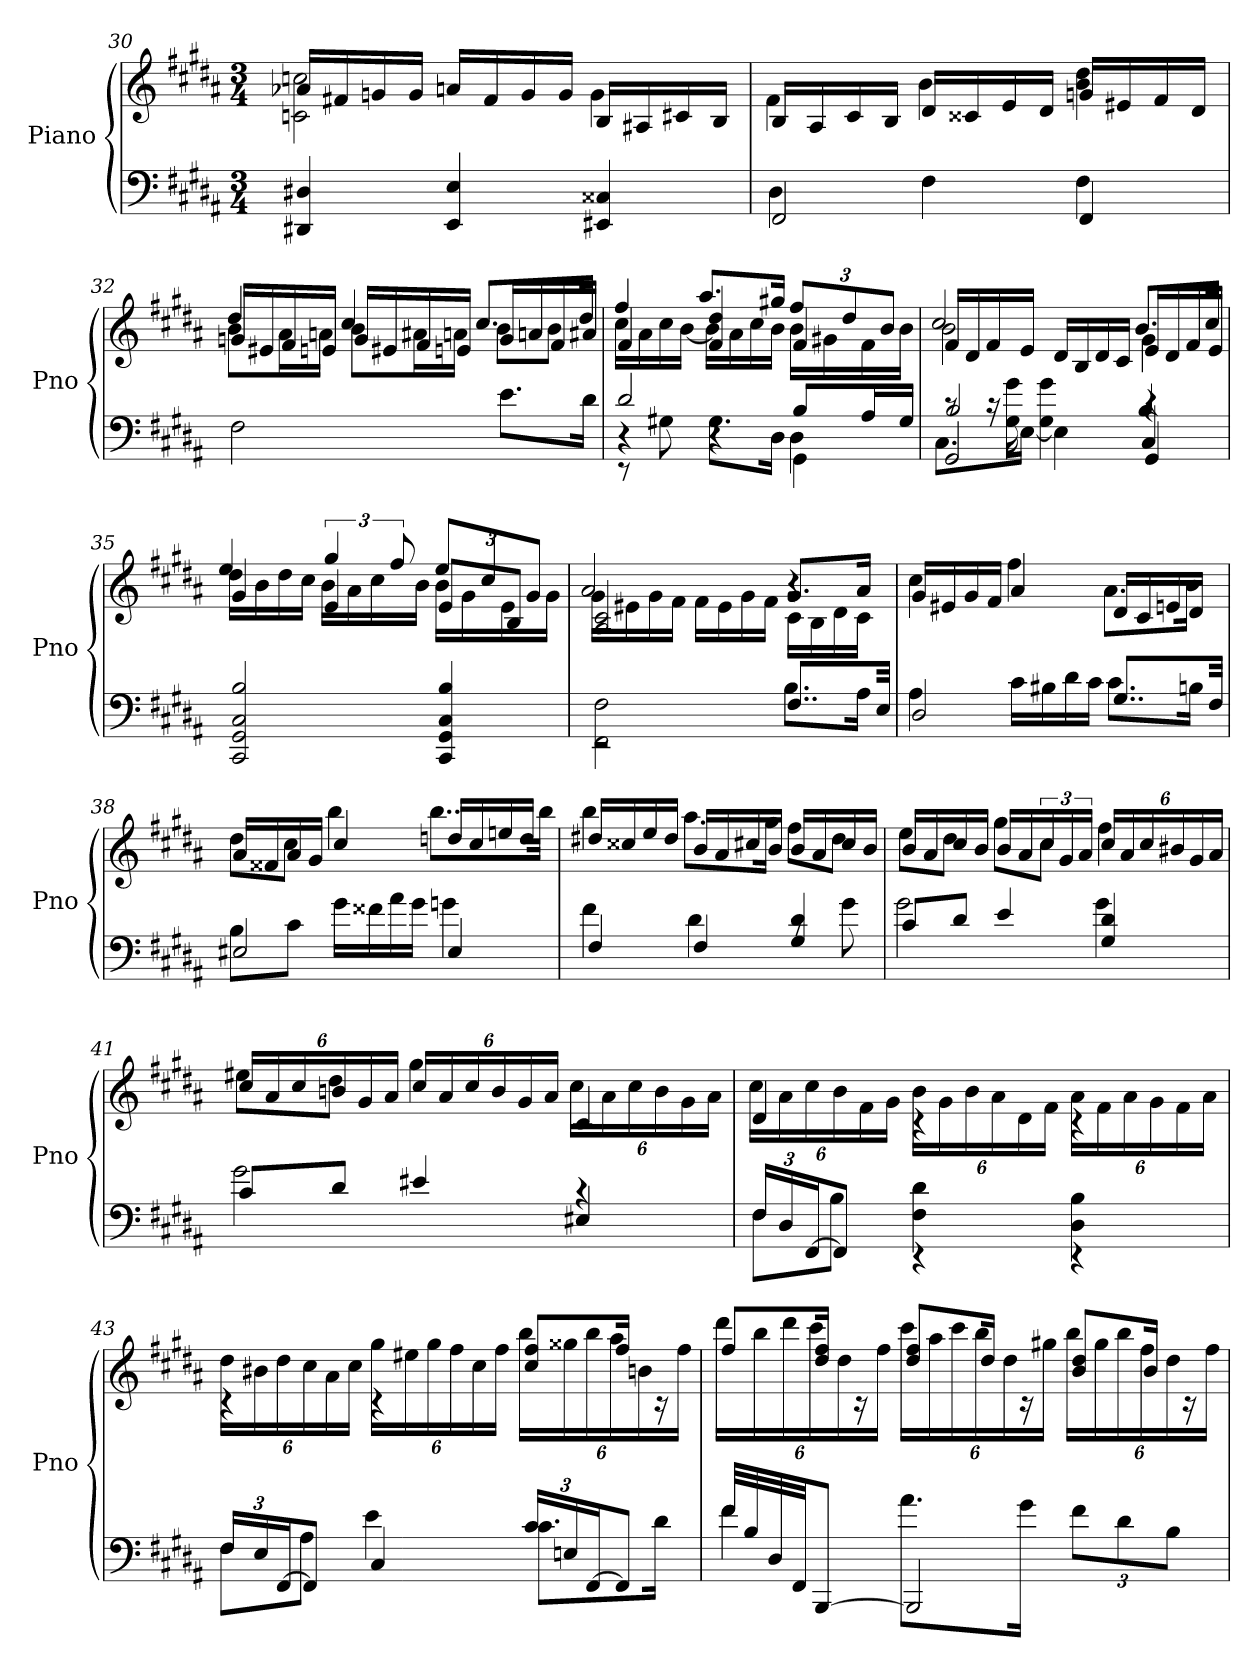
**kern	**kern
*part1	*part1
*staff2	*staff1
*I"Piano	*
*I'Pno	*
*clefF4	*clefG2
*k[f#c#g#d#a#]	*k[f#c#g#d#a#]
*B:	*B:
*M3/4	*M3/4
=30	=30
*	*^
4DD#X 4D#X	16a-XLL	2cn 2ccn
.	16f#X	.
.	16gn	.
.	16gJJ	.
4EE 4E	16anLL	.
.	16f#	.
.	16g	.
.	16gJJ	.
4EE#X 4C##X	16BLL	4g
.	16A#X	.
.	16c#X	.
.	16BJJ	.
=31	=31	=31
*^	*	*
2FF#	4D#	16BLL	4f#
.	.	16A#	.
.	.	16c#	.
.	.	16BJJ	.
.	4F#	16d#LL	4b
.	.	16c##X	.
.	.	16e	.
.	.	16d#JJ	.
4FF#	4F#	16gnLL	4b 4dd#
.	.	16e#X	.
.	.	16f#	.
.	.	16d#JJ	.
*v	*v	*	*
=32	=32	=32
*	*	*^
2F#	16gn/LL	8bL	4dd#
.	16e#X/	.	.
.	16f#/	16a#L	.
.	16en/JJ	16anJJ	.
.	16g/LL	8bL	4cc#
.	16e#X/	.	.
.	16f#/	16a#XL	.
.	16en/JJ	16anJJ	.
8.eL	16g/LL	8bL	8.cc#L
.	16an/	.	.
.	16f#/	8bJ	.
16d#Jk	16a#X/JJ	.	16dd#Jk
=33	=33	=33	=33
*^	*	*	*
*	*^	*	*	*
4r	8rEE	2d#	4f#/	16cc#LL	4ff#
.	.	.	.	16a#	.
.	8G#X	.	.	16cc#	.
.	.	.	.	[16bJJ	.
4r	8.G#L	.	4f#/ 4dd#/	16bLL]	8.aa#L
.	.	.	.	16a#	.
.	.	.	.	16cc#	.
.	16D#Jk	.	.	16bJJ	16gg#XJk
4GG#\	4D#	8BL	4f#/	16bLL	12ff#L
.	.	.	.	16g#X	.
.	.	.	.	.	12dd#
.	.	16A#L	.	16f#	.
.	.	.	.	.	12bJ
.	.	16G#JJ	.	16bJJ	.
=34	=34	=34	=34	=34	=34
*	*	*^	*	*	*
2GG#/	8.C#\L	2B	8rc	16f#/LL	2b	2cc#
.	.	.	.	16d#/	.	.
.	.	.	16rc	16f#/	.	.
.	[16E\Jk	.	16G# 16g#	16e/JJ	.	.
.	4E\]	.	4G# 4g#	16d#/LL	.	.
.	.	.	.	16B/	.	.
.	.	.	.	16d#/	.	.
.	.	.	.	16c#/JJ	.	.
4GG#/	4C#/	4B	4rc	16e/LL	4g#	8.bL
.	.	.	.	16d#/	.	.
.	.	.	.	16f#/	.	.
.	.	.	.	16e/JJ	.	16cc#Jk
*v	*v	*v	*v	*	*	*
=35	=35	=35	=35
2CC# 2GG# 2C# 2B	4g#/	16dd#LL	4ee
.	.	16b	.
.	.	16dd#	.
.	.	16cc#JJ	.
.	4e/	16bLL	6gg#
.	.	16a#	.
.	.	16cc#	.
.	.	.	12ff#
.	.	16bJJ	.
4CC# 4GG# 4C# 4B	8e/L	16bLL	12eeL
.	.	16g#	.
.	.	.	12cc#
.	8B/J	16e	.
.	.	.	12g#J
.	.	16g#JJ	.
=36	=36	=36	=36
*^	*	*	*
2rEE	2FF# 2F#	2A#/ 2c#/	16g#LL	2a#
.	.	.	16e#X	.
.	.	.	16g#	.
.	.	.	16f#JJ	.
.	.	.	16f#LL	.
.	.	.	16e#	.
.	.	.	16g#	.
.	.	.	16f#JJ	.
8..F#L	8.BL	4r	16c#LL	8.g#L
.	.	.	16B	.
.	.	.	16d#	.
.	16A#Jk	.	16c#JJ	16a#Jk
32EJkk	.	.	.	.
*	*	*	*v	*v
=37	=37	=37	=37
2D#	4A#	16g#LL	4cc#
.	.	16e#X	.
.	.	16g#	.
.	.	16f#JJ	.
.	16c#LL	4a#	4ff#
.	16B#X	.	.
.	16d#	.	.
.	16c#JJ	.	.
8..G#L	8.c#L	16d#LL	8.a#L
.	.	16c#	.
.	.	16en	.
.	16BnJk	16d#JJ	16bJk
32F#Jkk	.	.	.
=38	=38	=38	=38
2E#X	8BL	16a#LL	8dd#L
.	.	16f##X	.
.	8c#J	16a#	8cc#J
.	.	16g#JJ	.
.	16g#LL	4cc#	4bb
.	16f##X	.	.
.	16a#	.	.
.	16g#JJ	.	.
4E#	4gn	16ddnLL	8..bbL
.	.	16cc#	.
.	.	16een	.
.	.	16ddJJ	.
.	.	.	32bbJkk
=39	=39	=39	=39
4F#	4f#	16dd#XLL	4bb
.	.	16cc##X	.
.	.	16ee	.
.	.	16dd#JJ	.
4F#	4d#	16bLL	8.aa#L
.	.	16a#	.
.	.	16cc#X	.
.	.	16bJJ	16gg#Jk
4G# 4d#	8rc	16bLL	8ff#L
.	.	16a#	.
.	8g#	16cc#	8dd#J
.	.	16bJJ	.
=40	=40	=40	=40
8c#L	2g#	16bLL	8eeL
.	.	16a#	.
8d#J	.	16cc#	8dd#J
.	.	16bJJ	.
4e	.	16bLL	8gg#L
.	.	16a#	.
.	.	24cc#	8cc#J
.	.	24g#	.
.	.	24a#JJ	.
4G# 4d#	4g#	24cc#LL	4ff#
.	.	24a#	.
.	.	24cc#	.
.	.	24b#X	.
.	.	24g#	.
.	.	24a#JJ	.
=41	=41	=41	=41
8c#L	2g#	24cc#LL	8ee#XL
.	.	24a#	.
.	.	24cc#	.
8d#J	.	24bn	8dd#J
.	.	24g#	.
.	.	24a#JJ	.
4e#X	.	24cc#LL	4gg#
.	.	24a#	.
.	.	24cc#	.
.	.	24b	.
.	.	24g#	.
.	.	24a#JJ	.
4E#X	4rc	4c#	24cc#LL
.	.	.	24a#
.	.	.	24cc#
.	.	.	24b
.	.	.	24g#
.	.	.	24a#JJ
=42	=42	=42	=42
24F#LL	8F#L	4d#	24cc#LL
24D#	.	.	24a#
[24FF#J	.	.	24cc#
8FF#J]	8BJ	.	24b
.	.	.	24f#
.	.	.	24g#JJ
4rEE	4F# 4d#	4rc	24bLL
.	.	.	24g#
.	.	.	24b
.	.	.	24a#
.	.	.	24d#
.	.	.	24f#JJ
4rEE	4D# 4B	4rc	24a#LL
.	.	.	24f#
.	.	.	24a#
.	.	.	24g#
.	.	.	24f#
.	.	.	24a#JJ
=43	=43	=43	=43
24F#LL	8F#L	4rc	24dd#LL
24E	.	.	24b#X
[24FF#J	.	.	24dd#
8FF#J]	8A#J	.	24cc#
.	.	.	24a#
.	.	.	24cc#JJ
4C#	4e	4rc	24gg#LL
.	.	.	24ee#X
.	.	.	24gg#
.	.	.	24ff#
.	.	.	24cc#
.	.	.	24ff#JJ
24c#LL	8.c#L	8cc# 8ff#L	24bbLL
24En	.	.	24gg##X
[24FF#J	.	.	24bb
8FF#J]	.	16ff#Jk	24aa#
.	.	.	24bn
.	16d#Jk	16rc	.
.	.	.	24ff#JJ
=44	=44	=44	=44
32f#LLL	4f#	8ff#L	24ddd#LL
32B	.	.	.
.	.	.	24bb
32D#	.	.	.
.	.	.	24ddd#
32FF#JJ	.	.	.
[8BBBJ	.	16dd# 16ff#Jk	24ccc#
.	.	.	24dd#
.	.	16rc	.
.	.	.	24ff#JJ
2BBB]	8.a#L	8dd# 8ff#L	24ccc#LL
.	.	.	24aa#
.	.	.	24ccc#
.	.	16dd#Jk	24bb
.	.	.	24dd#
.	16g#Jk	16rc	.
.	.	.	24gg#XJJ
.	12f#L	8b 8dd#L	24bbLL
.	.	.	24gg#
.	12d#	.	24bb
.	.	16bJk	24ff#
.	12BJ	.	24dd#
.	.	16rc	.
.	.	.	24ff#JJ
*v	*v	*	*
*	*v	*v
=	=
*-	*-
